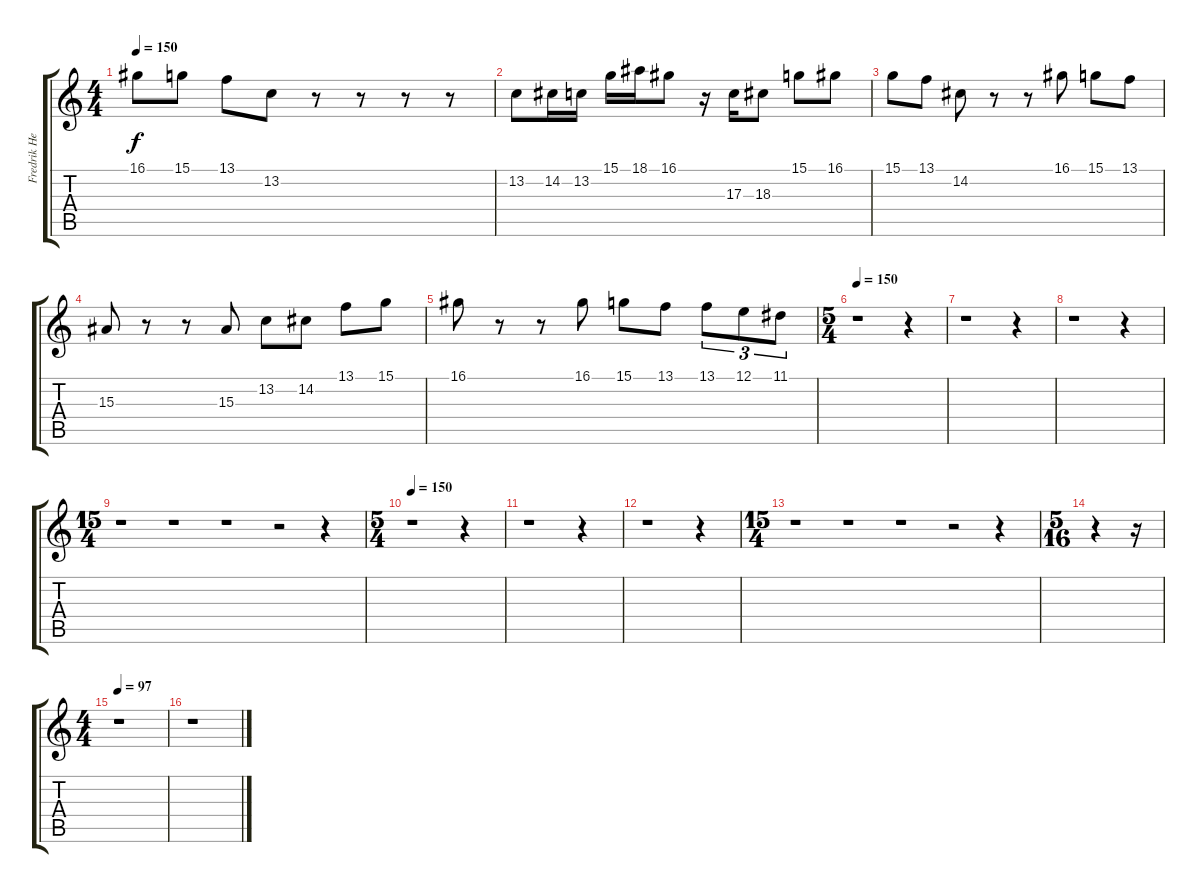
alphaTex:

\track ("Fredrik Hermansson" "Fredrik He") {instrument acousticgrandpiano}
\staff {score tabs}
\tuning (E4 B3 G3 D3 A2 E2) {hide}
\ts (4 4)
\tempo 150
\clef g2
\ks c
16.1.8{dy f} 15.1.8 13.1.8 13.2.8 r.8 r.8 r.8 r.8 |
13.2.8 14.2.16 13.2.16 15.1.16 18.1.16 16.1.8 r.16 17.3.16 18.3.8 15.1.8 16.1.8 |
15.1.8 13.1.8 14.2.8 r.8 r.8 16.1.8 15.1.8 13.1.8 |
15.3.8 r.8 r.8 15.3.8 13.2.8 14.2.8 13.1.8 15.1.8 |
16.1.8 r.8 r.8 16.1.8 15.1.8 13.1.8 13.1.8{tu (3 2)} 12.1.8{tu (3 2)} 11.1.8{tu (3 2)} |
\ts (5 4)
\tempo 150
r.1 r.4 |
r.1 r.4 |
r.1 r.4 |
\ts (15 4)
r.1 r.1 r.1 r.2 r.4 |
\ts (5 4)
\tempo 150
r.1 r.4 |
r.1 r.4 |
r.1 r.4 |
\ts (15 4)
r.1 r.1 r.1 r.2 r.4 |
\ts (5 16)
r.4 r.16 |
\ts (4 4)
\tempo 97
r.1 |
r.1
